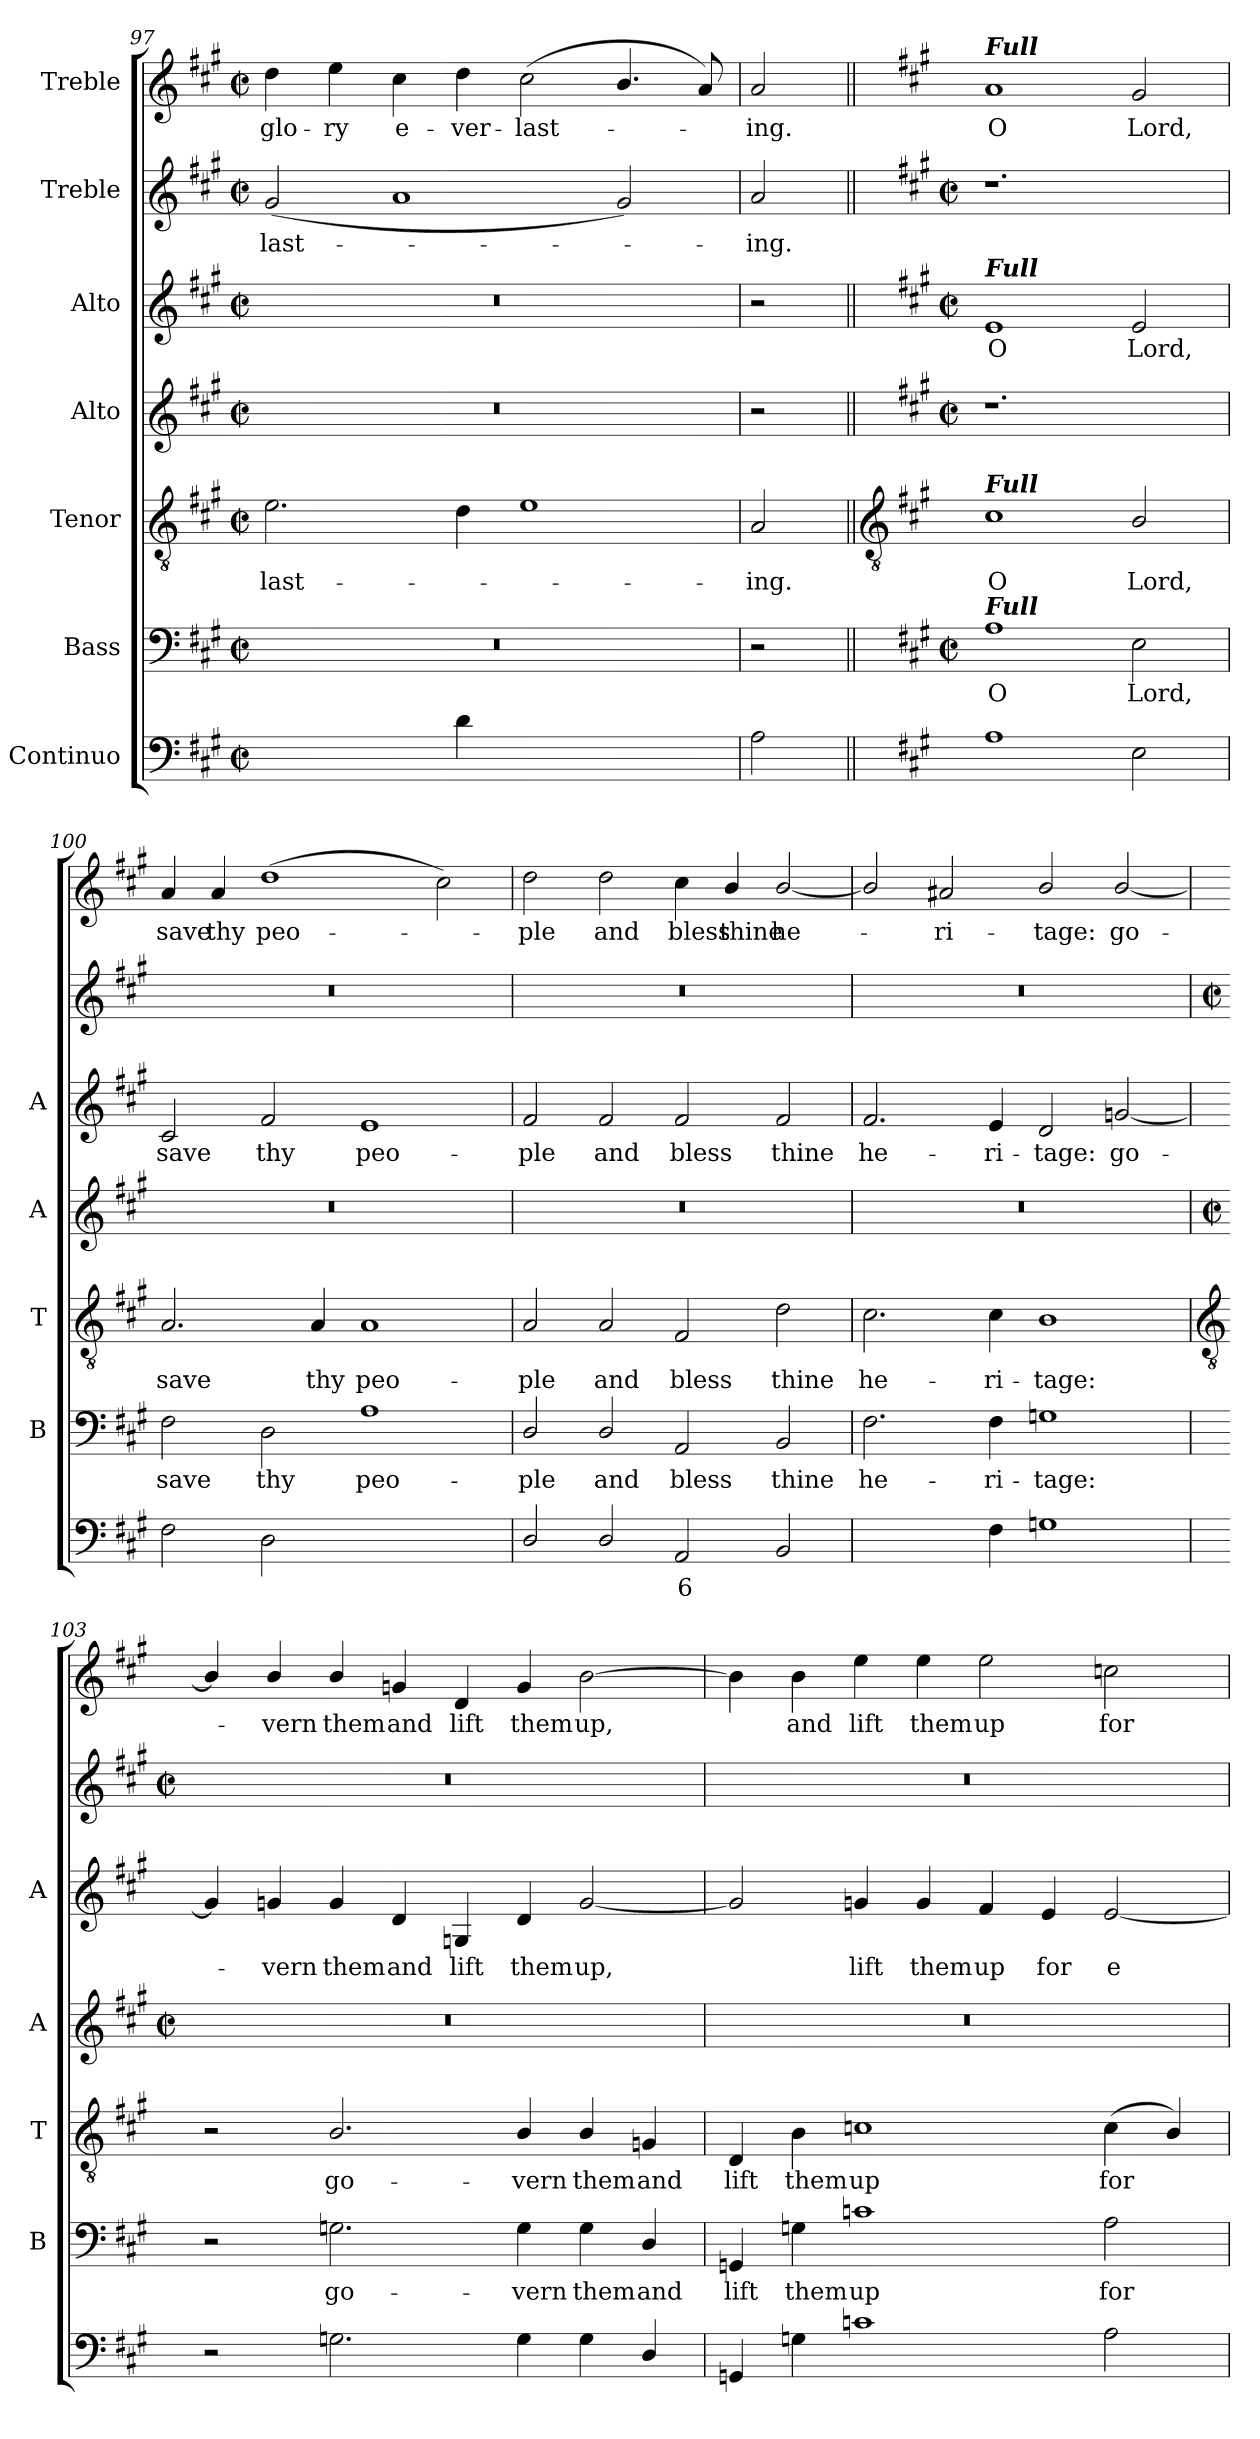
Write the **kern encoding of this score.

**kern	**text	**text	**kern	**text	**kern	**text	**kern	**kern	**text	**kern	**text	**kern	**text
*part7	*part7	*part7	*part6	*part6	*part5	*part5	*part4	*part3	*part3	*part2	*part2	*part1	*part1
*staff7	*staff7	*staff7	*staff6	*staff6	*staff5	*staff5	*staff4	*staff3	*staff3	*staff2	*staff2	*staff1	*staff1
*I"Continuo	*	*	*I"Bass	*	*I"Tenor	*	*I"Alto	*I"Alto	*	*I"Treble	*	*I"Treble	*
*	*	*	*I'B	*	*I'T	*	*I'A	*I'A	*	*	*	*	*
*clefF4	*	*	*clefF4	*	*clefGv2	*	*clefG2	*clefG2	*	*clefG2	*	*clefG2	*
*k[f#c#g#]	*	*	*k[f#c#g#]	*	*k[f#c#g#]	*	*k[f#c#g#]	*k[f#c#g#]	*	*k[f#c#g#]	*	*k[f#c#g#]	*
*A:	*	*	*A:	*	*A:	*	*A:	*A:	*	*A:	*	*A:	*
*M4/2	*	*	*M4/2	*	*M4/2	*	*M4/2	*M4/2	*	*M4/2	*	*M4/2	*
*met(c|)	*	*	*met(c|)	*	*met(c|)	*	*met(c|)	*met(c|)	*	*met(c|)	*	*met(c|)	*
=97	=97	=97	=97	=97	=97	=97	=97	=97	=97	=97	=97	=97	=97
!	!LO:LY:b	!	!	!	!	!LO:LY:b	!	!	!	!	!LO:LY:b	!	!LO:LY:b
[2eyy	7	.	0r	.	2.e	-last-	0r	0r	.	(<2g#	-last-	4dd	glo-
!	!	!	!	!	!	!	!	!	!	!	!	!	!LO:LY:b
.	.	.	.	.	.	.	.	.	.	.	.	4ee	-ry
!	!LO:LY:b	!LO:LY:b	!	!	!	!	!	!	!	!	!	!	!LO:LY:b
4eyy]	6	4	.	.	.	.	.	.	.	1a	.	4cc#	e-
!	!	!	!	!	!	!	!	!	!	!	!	!	!LO:LY:b
4d	.	.	.	.	4d	.	.	.	.	.	.	4dd	-ver-
!	!LO:LY:b	!LO:LY:b	!	!	!	!	!	!	!	!	!	!	!LO:LY:b
[2eyy	6	4	.	.	1e	.	.	.	.	.	.	(<2cc#	-last-
!	!LO:LY:b	!LO:LY:b	!	!	!	!	!	!	!	!	!	!	!
2eyy]	5	3	.	.	.	.	.	.	.	2g#)	.	4.b/	.
.	.	.	.	.	.	.	.	.	.	.	.	8a)	.
=98	=98	=98	=98	=98	=98	=98	=98	=98	=98	=98	=98	=98	=98
!	!	!	!	!	!	!LO:LY:b	!	!	!	!	!LO:LY:b	!	!LO:LY:b
2A	.	.	2r	.	2A	ing.	2r	2r	.	2a	ing.	2a	ing.
!!LO:LB:g=z
=99||	=99||	=99||	=99||	=99||	=99||	=99||	=99||	=99||	=99||	=99||	=99||	=99||	=99||
*	*	*	*	*	*clefGv2	*	*	*	*	*	*	*	*
*	*	*	*k[f#c#g#]	*	*	*	*	*k[f#c#g#]	*	*	*	*	*
*	*	*	*A:	*	*	*	*	*A:	*	*	*	*	*
*	*	*	*M4/2	*	*	*	*M4/2	*M4/2	*	*M4/2	*	*	*
*	*	*	*met(c|)	*	*	*	*met(c|)	*met(c|)	*	*met(c|)	*	*	*
!	!	!	!	!	!	!	!	!	!	!	!	!LO:TX:a:Bi:t=Full	!
!	!	!	!	!	!	!	!	!LO:TX:a:Bi:t=Full	!	!	!	!	!
!	!	!	!	!	!LO:TX:a:Bi:t=Full	!	!	!	!	!	!	!	!
!	!	!	!LO:TX:a:Bi:t=Full	!	!	!	!	!	!	!	!	!	!
!	!	!	!	!LO:LY:b	!	!LO:LY:b	!	!	!LO:LY:b	!	!	!	!LO:LY:b
1A	.	.	1A	O	1c#	O	1.r	1e	O	1.r	.	1a	O
!	!	!	!	!LO:LY:b	!	!LO:LY:b	!	!	!LO:LY:b	!	!	!	!LO:LY:b
2E	.	.	2E	Lord,	2B/	Lord,	.	2e	Lord,	.	.	2g#	Lord,
=100	=100	=100	=100	=100	=100	=100	=100	=100	=100	=100	=100	=100	=100
!	!	!	!	!LO:LY:b	!	!LO:LY:b	!	!	!LO:LY:b	!	!	!	!LO:LY:b
2F#	.	.	2F#	save	2.A	save	0r	2c#	save	0r	.	4a	save
!	!	!	!	!	!	!	!	!	!	!	!	!	!LO:LY:b
.	.	.	.	.	.	.	.	.	.	.	.	4a	thy
!	!	!	!	!LO:LY:b	!	!	!	!	!LO:LY:b	!	!	!	!LO:LY:b
2D	.	.	2D	thy	.	.	.	2f#	thy	.	.	(>1dd	peo-
!	!	!	!	!	!	!LO:LY:b	!	!	!	!	!	!	!
.	.	.	.	.	4A	thy	.	.	.	.	.	.	.
!	!LO:LY:b	!	!	!LO:LY:b	!	!LO:LY:b	!	!	!LO:LY:b	!	!	!	!
[2Ayy	4	.	1A	peo-	1A	peo-	.	1e	peo-	.	.	.	.
!	!LO:LY:b	!	!	!	!	!	!	!	!	!	!	!	!
2Ayy]	3	.	.	.	.	.	.	.	.	.	.	2cc#)	.
=101	=101	=101	=101	=101	=101	=101	=101	=101	=101	=101	=101	=101	=101
!	!	!	!	!LO:LY:b	!	!LO:LY:b	!	!	!LO:LY:b	!	!	!	!LO:LY:b
2D/	.	.	2D/	-ple	2A	-ple	0r	2f#	-ple	0r	.	2dd	ple
!	!	!	!	!LO:LY:b	!	!LO:LY:b	!	!	!LO:LY:b	!	!	!	!LO:LY:b
2D/	.	.	2D/	and	2A	and	.	2f#	and	.	.	2dd	and
!	!LO:LY:b	!	!	!LO:LY:b	!	!LO:LY:b	!	!	!LO:LY:b	!	!	!	!LO:LY:b
2AA	6	.	2AA	bless	2F#	bless	.	2f#	bless	.	.	4cc#	bless
!	!	!	!	!	!	!	!	!	!	!	!	!	!LO:LY:b
.	.	.	.	.	.	.	.	.	.	.	.	4b/	thine
!	!	!	!	!LO:LY:b	!	!LO:LY:b	!	!	!LO:LY:b	!	!	!	!LO:LY:b
2BB	.	.	2BB	thine	2d	thine	.	2f#	thine	.	.	[2b/	he-
=102	=102	=102	=102	=102	=102	=102	=102	=102	=102	=102	=102	=102	=102
!	!LO:LY:b	!	!	!LO:LY:b	!	!LO:LY:b	!	!	!LO:LY:b	!	!	!	!
[2F#yy	4	.	2.F#	he-	2.c#	he-	0r	2.f#	he-	0r	.	2b/]	.
!	!LO:LY:b	!	!	!	!	!	!	!	!	!	!	!	!LO:LY:b
4F#yy]	3	.	.	.	.	.	.	.	.	.	.	2a#X	ri-
!	!	!	!	!LO:LY:b	!	!LO:LY:b	!	!	!LO:LY:b	!	!	!	!
4F#	.	.	4F#	-ri-	4c#	-ri-	.	4e	-ri-	.	.	.	.
!	!	!	!	!LO:LY:b	!	!LO:LY:b	!	!	!LO:LY:b	!	!	!	!LO:LY:b
1Gn	.	.	1Gn	-tage:	1B	-tage:	.	2d	-tage:	.	.	2b/	-tage:
!	!	!	!	!	!	!	!	!	!LO:LY:b	!	!	!	!LO:LY:b
.	.	.	.	.	.	.	.	[2gn	go-	.	.	[2b/	go-
!!LO:LB:g=z
=103	=103	=103	=103	=103	=103	=103	=103	=103	=103	=103	=103	=103	=103
*	*	*	*	*	*clefGv2	*	*	*	*	*	*	*	*
*	*	*	*	*	*	*	*M4/2	*	*	*M4/2	*	*	*
*	*	*	*	*	*	*	*met(c|)	*	*	*met(c|)	*	*	*
2r	.	.	2r	.	2r	.	0r	4g]	.	0r	.	4b/]	.
!	!	!	!	!	!	!	!	!	!LO:LY:b	!	!	!	!LO:LY:b
.	.	.	.	.	.	.	.	4g	vern	.	.	4b/	vern
!	!	!	!	!LO:LY:b	!	!LO:LY:b	!	!	!LO:LY:b	!	!	!	!LO:LY:b
2.Gn	.	.	2.Gn	go-	2.B/	go-	.	4g	them	.	.	4b/	them
!	!	!	!	!	!	!	!	!	!LO:LY:b	!	!	!	!LO:LY:b
.	.	.	.	.	.	.	.	4d	and	.	.	4gn	and
!	!	!	!	!	!	!	!	!	!LO:LY:b	!	!	!	!LO:LY:b
.	.	.	.	.	.	.	.	4Gn	lift	.	.	4d	lift
!	!	!	!	!LO:LY:b	!	!LO:LY:b	!	!	!LO:LY:b	!	!	!	!LO:LY:b
4G	.	.	4G	-vern	4B/	-vern	.	4d	them	.	.	4g	them
!	!	!	!	!LO:LY:b	!	!LO:LY:b	!	!	!LO:LY:b	!	!	!	!LO:LY:b
4G	.	.	4G	them	4B/	them	.	[2g	up,	.	.	[2b	up,
!	!	!	!	!LO:LY:b	!	!LO:LY:b	!	!	!	!	!	!	!
4D/	.	.	4D/	and	4Gn	and	.	.	.	.	.	.	.
=104	=104	=104	=104	=104	=104	=104	=104	=104	=104	=104	=104	=104	=104
!	!	!	!	!LO:LY:b	!	!LO:LY:b	!	!	!	!	!	!	!
4GGn	.	.	4GGn	lift	4D	lift	0r	2g]	.	0r	.	4b]	.
!	!	!	!	!LO:LY:b	!	!LO:LY:b	!	!	!	!	!	!	!LO:LY:b
4Gn	.	.	4Gn	them	4B	them	.	.	.	.	.	4b	and
!	!	!	!	!LO:LY:b	!	!LO:LY:b	!	!	!LO:LY:b	!	!	!	!LO:LY:b
1cn	.	.	1cn	up	1cn	up	.	4g	lift	.	.	4ee	lift
!	!	!	!	!	!	!	!	!	!LO:LY:b	!	!	!	!LO:LY:b
.	.	.	.	.	.	.	.	4g	them	.	.	4ee	them
!	!	!	!	!	!	!	!	!	!LO:LY:b	!	!	!	!LO:LY:b
.	.	.	.	.	.	.	.	4f#	up	.	.	2ee	up
!	!	!	!	!	!	!	!	!	!LO:LY:b	!	!	!	!
.	.	.	.	.	.	.	.	4e	for	.	.	.	.
!	!	!	!	!LO:LY:b	!	!LO:LY:b	!	!	!LO:LY:b	!	!	!	!LO:LY:b
2A	.	.	2A	for	(<4c	for	.	[2e	e-	.	.	2ccn	for
.	.	.	.	.	4B/)	.	.	.	.	.	.	.	.
=	=	=	=	=	=	=	=	=	=	=	=	=	=
*-	*-	*-	*-	*-	*-	*-	*-	*-	*-	*-	*-	*-	*-
